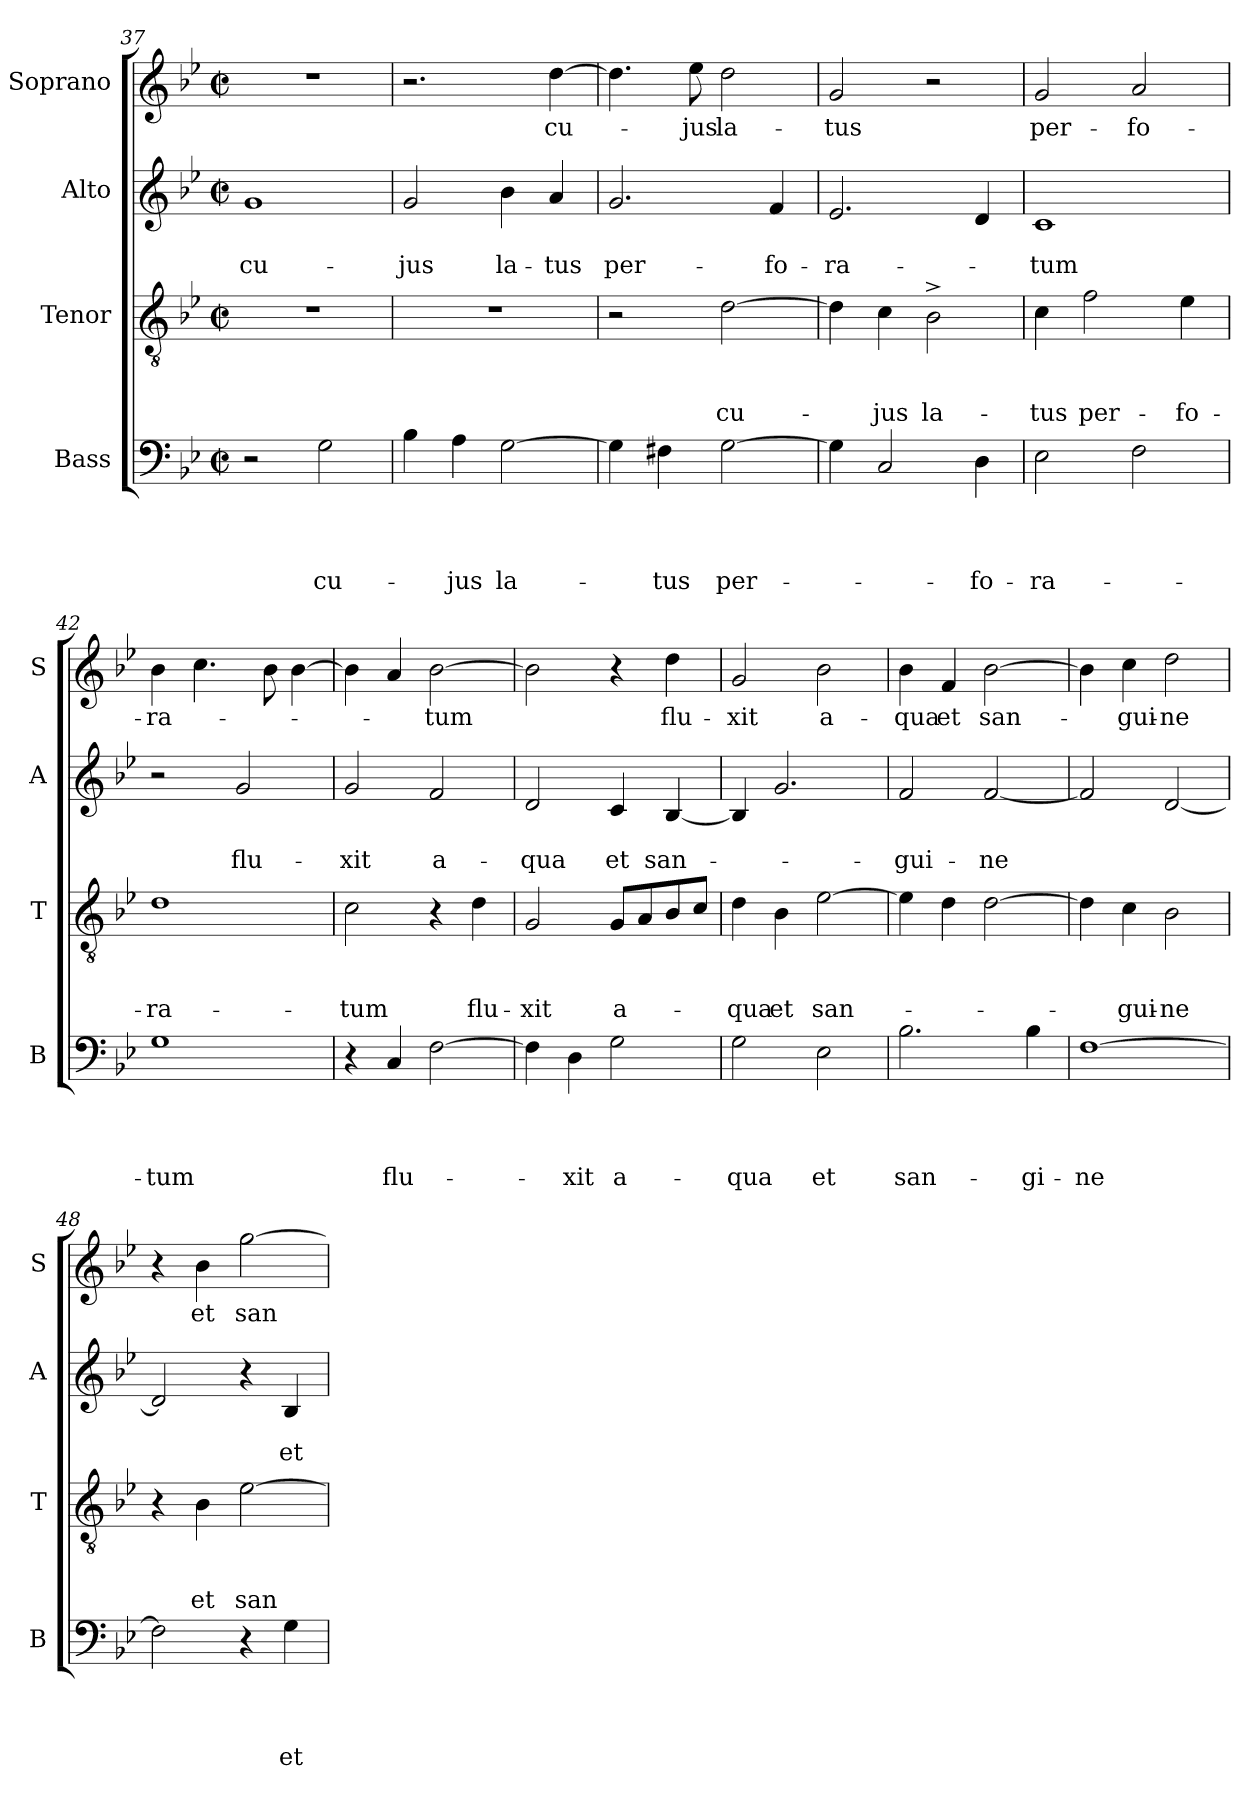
**kern	**text	**text	**text	**text	**kern	**text	**text	**text	**kern	**text	**text	**kern	**text
*part4	*part4	*part4	*part4	*part4	*part3	*part3	*part3	*part3	*part2	*part2	*part2	*part1	*part1
*staff4	*staff4	*staff4	*staff4	*staff4	*staff3	*staff3	*staff3	*staff3	*staff2	*staff2	*staff2	*staff1	*staff1
*I"Bass	*	*	*	*	*I"Tenor	*	*	*	*I"Alto	*	*	*I"Soprano	*
*I'B	*	*	*	*	*I'T	*	*	*	*I'A	*	*	*I'S	*
*clefF4	*	*	*	*	*clefGv2	*	*	*	*clefG2	*	*	*clefG2	*
*k[b-e-]	*	*	*	*	*k[b-e-]	*	*	*	*k[b-e-]	*	*	*k[b-e-]	*
*B-:	*	*	*	*	*B-:	*	*	*	*B-:	*	*	*B-:	*
*M2/2	*	*	*	*	*M2/2	*	*	*	*M2/2	*	*	*M2/2	*
*met(c|)	*	*	*	*	*met(c|)	*	*	*	*met(c|)	*	*	*met(c|)	*
=37	=37	=37	=37	=37	=37	=37	=37	=37	=37	=37	=37	=37	=37
!	!	!	!	!	!	!	!	!	!	!	!LO:LY:b	!	!
2r	.	.	.	.	1r	.	.	.	1g	.	cu-	1r	.
!	!	!	!	!LO:LY:b	!	!	!	!	!	!	!	!	!
2G\	.	.	.	cu-	.	.	.	.	.	.	.	.	.
=38	=38	=38	=38	=38	=38	=38	=38	=38	=38	=38	=38	=38	=38
!	!	!	!	!	!	!	!	!	!	!	!LO:LY:b	!	!
4B-\	.	.	.	.	1r	.	.	.	2g/	.	-jus	2.r	.
!	!	!	!	!LO:LY:b	!	!	!	!	!	!	!	!	!
4A\	.	.	.	-jus	.	.	.	.	.	.	.	.	.
!	!	!	!	!LO:LY:b	!	!	!	!	!	!	!LO:LY:b	!	!
[>2G\	.	.	.	la-	.	.	.	.	4b-\	.	la-	.	.
!	!	!	!	!	!	!	!	!	!	!	!LO:LY:b	!	!LO:LY:b
.	.	.	.	.	.	.	.	.	4a/	.	-tus	[>4dd\	cu-
=39	=39	=39	=39	=39	=39	=39	=39	=39	=39	=39	=39	=39	=39
!	!	!	!	!	!	!	!	!	!	!	!LO:LY:b	!	!
4G\]	.	.	.	.	2r	.	.	.	2.g/	.	per-	4.dd\]	.
!	!	!	!	!LO:LY:b	!	!	!	!	!	!	!	!	!
4F#X\	.	.	.	-tus	.	.	.	.	.	.	.	.	.
!	!	!	!	!	!	!	!	!	!	!	!	!	!LO:LY:b
.	.	.	.	.	.	.	.	.	.	.	.	8ee-\	-jus
!	!	!	!	!LO:LY:b	!	!	!	!LO:LY:b	!	!	!	!	!LO:LY:b
[>2G\	.	.	.	per-	[>2d\	.	.	cu-	.	.	.	2dd\	la-
!	!	!	!	!	!	!	!	!	!	!	!LO:LY:b	!	!
.	.	.	.	.	.	.	.	.	4f/	.	-fo-	.	.
=40	=40	=40	=40	=40	=40	=40	=40	=40	=40	=40	=40	=40	=40
!	!	!	!	!	!	!	!	!	!	!	!LO:LY:b	!	!LO:LY:b
4G\]	.	.	.	.	4d\]	.	.	.	2.e-/	.	-ra-	2g/	-tus
!	!	!	!	!	!	!	!	!LO:LY:b	!	!	!	!	!
2C/	.	.	.	.	4c\	.	.	-jus	.	.	.	.	.
!	!	!	!	!	!	!	!	!LO:LY:b	!	!	!	!	!
.	.	.	.	.	2B-^>\	.	.	la-	.	.	.	2r	.
!	!	!	!	!LO:LY:b	!	!	!	!	!	!	!	!	!
4D\	.	.	.	-fo-	.	.	.	.	4d/	.	.	.	.
!!LO:LB:g=z
=41	=41	=41	=41	=41	=41	=41	=41	=41	=41	=41	=41	=41	=41
!	!	!	!	!LO:LY:b	!	!	!	!LO:LY:b	!	!	!LO:LY:b	!	!LO:LY:b
2E-\	.	.	.	-ra-	4c\	.	.	-tus	1c	.	-tum	2g/	per-
!	!	!	!	!	!	!	!	!LO:LY:b	!	!	!	!	!
.	.	.	.	.	2f\	.	.	per-	.	.	.	.	.
!	!	!	!	!	!	!	!	!	!	!	!	!	!LO:LY:b
2F\	.	.	.	.	.	.	.	.	.	.	.	2a/	-fo-
!	!	!	!	!	!	!	!	!LO:LY:b	!	!	!	!	!
.	.	.	.	.	4e-\	.	.	-fo-	.	.	.	.	.
=42	=42	=42	=42	=42	=42	=42	=42	=42	=42	=42	=42	=42	=42
!	!	!	!	!LO:LY:b	!	!	!	!LO:LY:b	!	!	!	!	!LO:LY:b
1G	.	.	.	-tum	1d	.	.	-ra-	2r	.	.	4b-\	-ra-
.	.	.	.	.	.	.	.	.	.	.	.	4.cc\	.
!	!	!	!	!	!	!	!	!	!	!	!LO:LY:b	!	!
.	.	.	.	.	.	.	.	.	2g/	.	flu-	.	.
.	.	.	.	.	.	.	.	.	.	.	.	8b-\	.
.	.	.	.	.	.	.	.	.	.	.	.	[>4b-\	.
=43	=43	=43	=43	=43	=43	=43	=43	=43	=43	=43	=43	=43	=43
!	!	!	!	!	!	!	!	!LO:LY:b	!	!	!LO:LY:b	!	!
4r	.	.	.	.	2c\	.	.	-tum	2g/	.	-xit	4b-\]	.
!	!	!	!	!LO:LY:b	!	!	!	!	!	!	!	!	!
4C/	.	.	.	flu-	.	.	.	.	.	.	.	4a/	.
!	!	!	!	!	!	!	!	!	!	!	!LO:LY:b	!	!LO:LY:b
[>2F\	.	.	.	.	4r	.	.	.	2f/	.	a-	[>2b-\	-tum
!	!	!	!	!	!	!	!	!LO:LY:b	!	!	!	!	!
.	.	.	.	.	4d\	.	.	flu-	.	.	.	.	.
=44	=44	=44	=44	=44	=44	=44	=44	=44	=44	=44	=44	=44	=44
!	!	!	!	!	!	!	!	!LO:LY:b	!	!	!LO:LY:b	!	!
4F\]	.	.	.	.	2G/	.	.	-xit	2d/	.	-qua	2b-\]	.
!	!	!	!	!LO:LY:b	!	!	!	!	!	!	!	!	!
4D\	.	.	.	-xit	.	.	.	.	.	.	.	.	.
!	!	!	!	!LO:LY:b	!	!	!	!LO:LY:b	!	!	!LO:LY:b	!	!
2G\	.	.	.	a-	8G/L	.	.	a-	4c/	.	et	4r	.
.	.	.	.	.	8A/	.	.	.	.	.	.	.	.
!	!	!	!	!	!	!	!	!	!	!	!LO:LY:b	!	!LO:LY:b
.	.	.	.	.	8B-/	.	.	.	[<4B-/	.	san-	4dd\	flu-
.	.	.	.	.	8c/J	.	.	.	.	.	.	.	.
=45	=45	=45	=45	=45	=45	=45	=45	=45	=45	=45	=45	=45	=45
!	!	!	!	!LO:LY:b	!	!	!	!LO:LY:b	!	!	!	!	!LO:LY:b
2G\	.	.	.	-qua	4d\	.	.	-qua	4B-/]	.	.	2g/	-xit
!	!	!	!	!	!	!	!	!LO:LY:b	!	!	!	!	!
.	.	.	.	.	4B-\	.	.	et	2.g/	.	.	.	.
!	!	!	!	!LO:LY:b	!	!	!	!LO:LY:b	!	!	!	!	!LO:LY:b
2E-\	.	.	.	et	[>2e-\	.	.	san-	.	.	.	2b-\	a-
=46	=46	=46	=46	=46	=46	=46	=46	=46	=46	=46	=46	=46	=46
!	!	!	!	!LO:LY:b	!	!	!	!	!	!	!LO:LY:b	!	!LO:LY:b
2.B-\	.	.	.	san-	4e-\]	.	.	.	2f/	.	-gui-	4b-\	-qua
!	!	!	!	!	!	!	!	!	!	!	!	!	!LO:LY:b
.	.	.	.	.	4d\	.	.	.	.	.	.	4f/	et
!	!	!	!	!	!	!	!	!	!	!	!LO:LY:b	!	!LO:LY:b
.	.	.	.	.	[>2d\	.	.	.	[<2f/	.	-ne	[>2b-\	san-
!	!	!	!	!LO:LY:b	!	!	!	!	!	!	!	!	!
4B-\	.	.	.	-gi-	.	.	.	.	.	.	.	.	.
=47	=47	=47	=47	=47	=47	=47	=47	=47	=47	=47	=47	=47	=47
!	!	!	!	!LO:LY:b	!	!	!	!	!	!	!	!	!
[>1F	.	.	.	-ne	4d\]	.	.	.	2f/]	.	.	4b-\]	.
!	!	!	!	!	!	!	!	!LO:LY:b	!	!	!	!	!LO:LY:b
.	.	.	.	.	4c\	.	.	-gui-	.	.	.	4cc\	-gui-
!	!	!	!	!	!	!	!	!LO:LY:b	!	!	!	!	!LO:LY:b
.	.	.	.	.	2B-\	.	.	-ne	[<2d/	.	.	2dd\	-ne
=48	=48	=48	=48	=48	=48	=48	=48	=48	=48	=48	=48	=48	=48
2F\]	.	.	.	.	4r	.	.	.	2d/]	.	.	4r	.
!	!	!	!	!	!	!	!	!LO:LY:b	!	!	!	!	!LO:LY:b
.	.	.	.	.	4B-\	.	.	et	.	.	.	4b-\	et
!	!	!	!	!	!	!	!	!LO:LY:b	!	!	!	!	!LO:LY:b
4r	.	.	.	.	[>2e-\	.	.	san-	4r	.	.	[>2gg\	san-
!	!	!	!	!LO:LY:b	!	!	!	!	!	!	!LO:LY:b	!	!
4G\	.	.	.	et	.	.	.	.	4B-/	.	et	.	.
=	=	=	=	=	=	=	=	=	=	=	=	=	=
*-	*-	*-	*-	*-	*-	*-	*-	*-	*-	*-	*-	*-	*-
